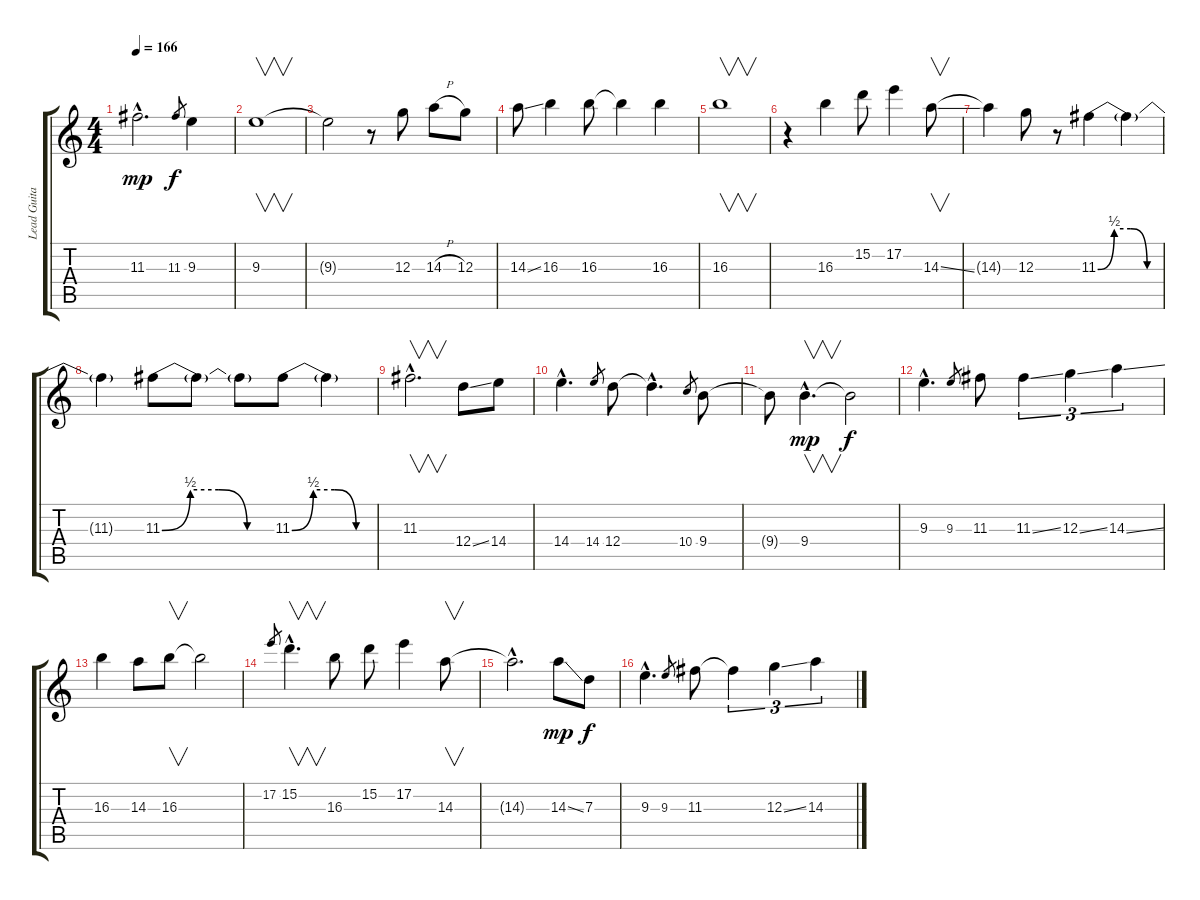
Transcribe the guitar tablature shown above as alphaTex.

\track ("Lead Guitar" "Lead Guita") {instrument distortionguitar}
\staff {score tabs}
\tuning (E4 B3 G3 D3 A2 E2) {hide}
\ts (4 4)
\tempo 166
\clef g2
\ks c
11.3{hac}.2{d dy mp} 11.3.8{gr dy f} 9.3.4 |
9.3.1{v} |
9.3{t}.2 r.8 12.3.8 14.3{h}.8 12.3.8 |
14.3{ss}.8 16.3.4 16.3.8 16.3{t}.4 16.3.4 |
16.3.1{v} |
r.4 16.3.4 15.2.8 17.2.4 14.3{ss}.8{v} |
14.3{t}.4 12.3.8 r.8 11.3{be (custom 0 0 15 2 30 2 45 0 60 0)}.4 11.3{t}.4 |
11.3{t}.4 11.3{be (custom 0 0 15 2 30 2 45 0 60 0)}.8 11.3{t}.8 11.3{t}.8 11.3{be (custom 0 0 15 2 30 2 45 0 60 0)}.8 11.3{t}.4 |
11.3{hac}.2{v d} 12.4{ss}.8 14.4.8 |
14.4{hac}.4{d} 14.4.8{gr} 12.4.8 12.4{hac t}.4{d} 10.4.8{gr} 9.4.8 |
9.4{t}.8 9.4{hac}.4{v d dy mp} 9.4{t}.2{dy f} |
9.3{hac}.4{d} 9.3.8{gr} 11.3.8 11.3{ss}.4{tu (3 2)} 12.3{ss}.4{tu (3 2)} 14.3{ss}.4{tu (3 2)} |
16.3.4 14.3.8 16.3.8{v} 16.3{t}.2 |
17.2.8{gr} 15.2{hac}.4{v d} 16.3.8 15.2.8 17.2.4 14.3.8{v} |
14.3{hac t}.2{d} 14.3{ss}.8{dy mp} 7.3.8{dy f} |
9.3{hac}.4{d} 9.3.8{gr} 11.3.8 11.3{t}.4{tu (3 2)} 12.3{ss}.4{tu (3 2)} 14.3{ss}.4{tu (3 2)}
